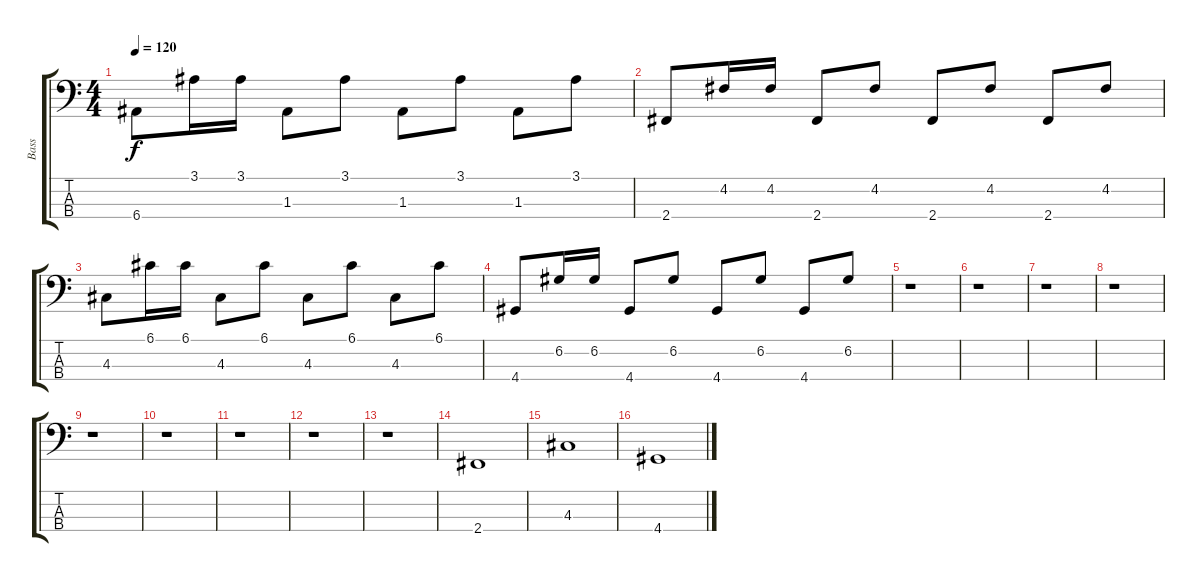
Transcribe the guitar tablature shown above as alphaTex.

\track ("Bass" "Bass") {instrument electricbassfinger}
\staff {score tabs}
\tuning (G2 D2 A1 E1) {hide}
\ts (4 4)
\tempo 120
\clef f4
\ks c
6.4.8{dy f} 3.1.16 3.1.16 1.3.8 3.1.8 1.3.8 3.1.8 1.3.8 3.1.8 |
2.4.8 4.2.16 4.2.16 2.4.8 4.2.8 2.4.8 4.2.8 2.4.8 4.2.8 |
4.3.8 6.1.16 6.1.16 4.3.8 6.1.8 4.3.8 6.1.8 4.3.8 6.1.8 |
4.4.8 6.2.16 6.2.16 4.4.8 6.2.8 4.4.8 6.2.8 4.4.8 6.2.8 |
r.1 |
r.1 |
r.1 |
r.1 |
r.1 |
r.1 |
r.1 |
r.1 |
r.1 |
2.4.1 |
4.3.1 |
4.4.1
